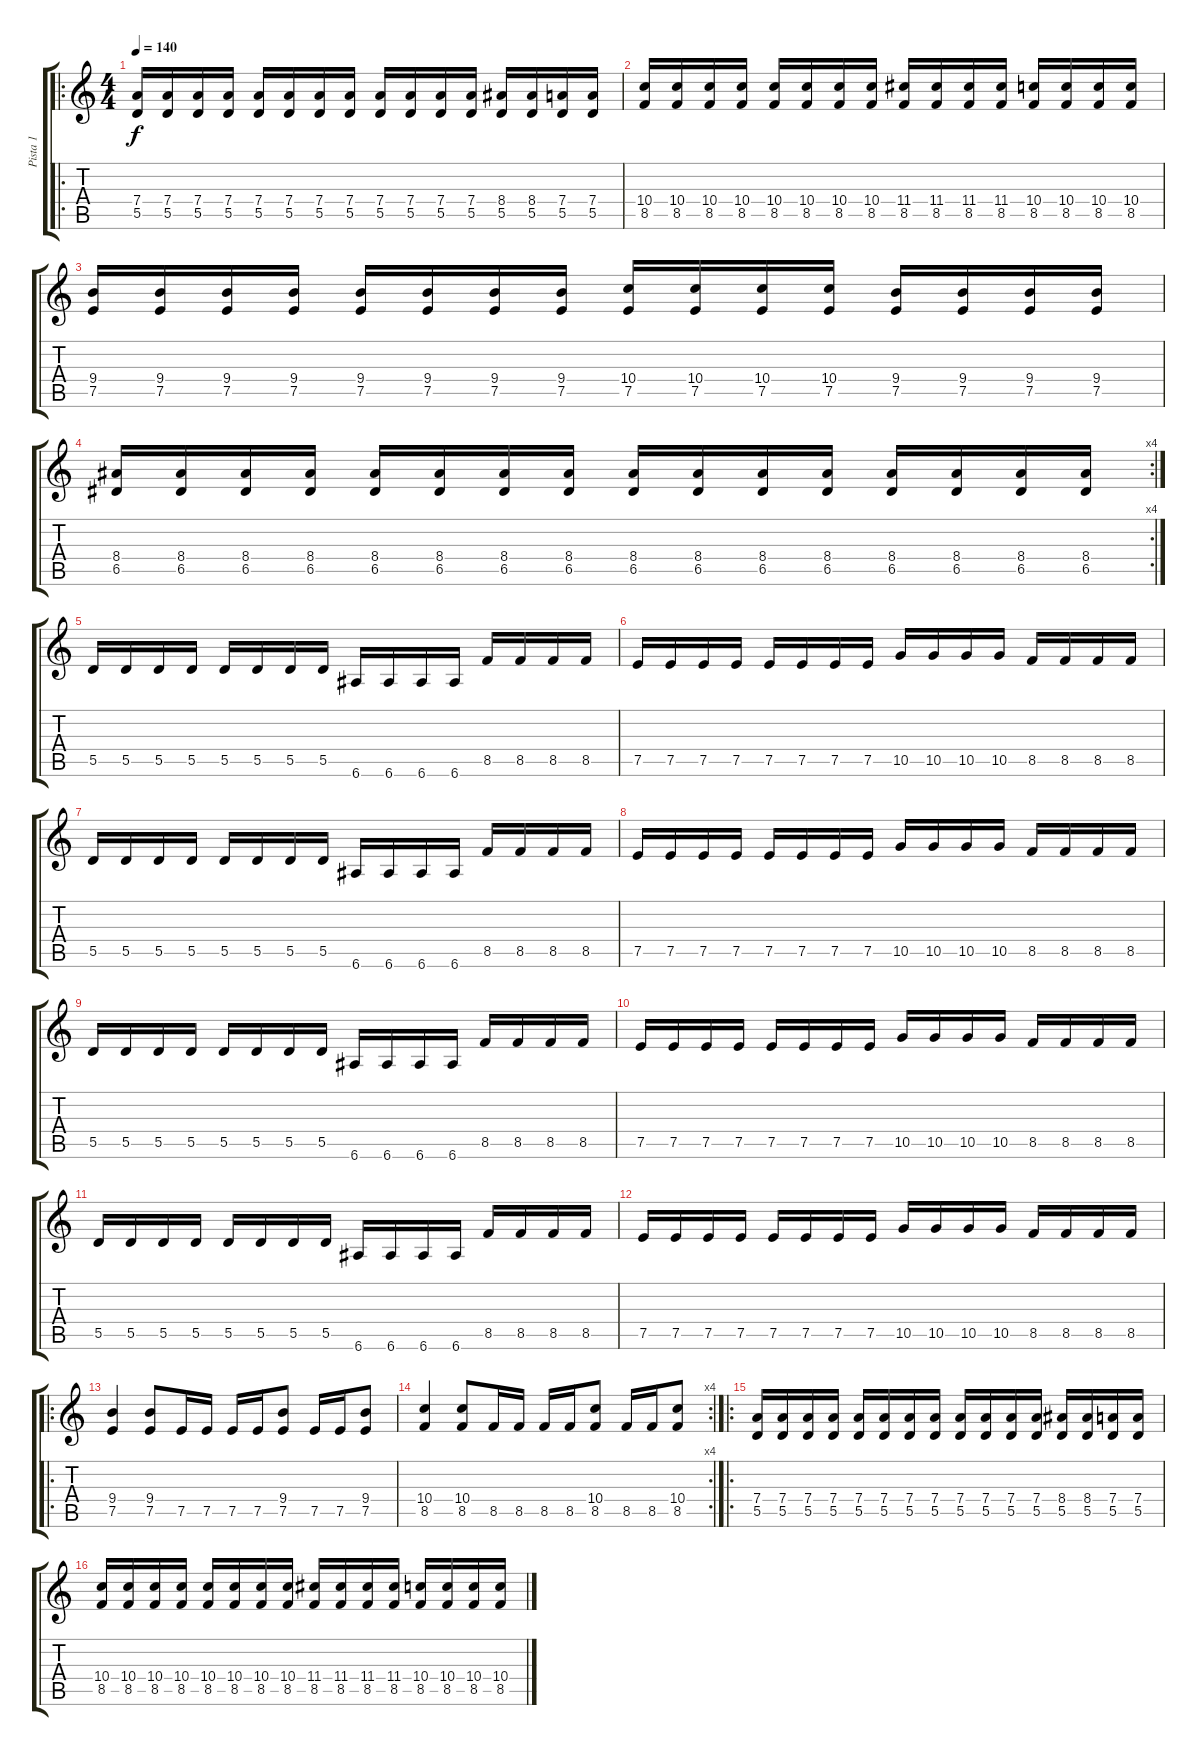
\track ("Pista 1" "Pista 1") {instrument distortionguitar}
\staff {score tabs}
\tuning (E4 B3 G3 D3 A2 E2) {hide}
\ro
\ts (4 4)
\tempo 140
\clef g2
\ks c
(7.4 5.5).16{dy f} (7.4 5.5).16 (7.4 5.5).16 (7.4 5.5).16 (7.4 5.5).16 (7.4 5.5).16 (7.4 5.5).16 (7.4 5.5).16 (7.4 5.5).16 (7.4 5.5).16 (7.4 5.5).16 (7.4 5.5).16 (8.4 5.5).16 (8.4 5.5).16 (7.4 5.5).16 (7.4 5.5).16 |
(10.4 8.5).16 (10.4 8.5).16 (10.4 8.5).16 (10.4 8.5).16 (10.4 8.5).16 (10.4 8.5).16 (10.4 8.5).16 (10.4 8.5).16 (11.4 8.5).16 (11.4 8.5).16 (11.4 8.5).16 (11.4 8.5).16 (10.4 8.5).16 (10.4 8.5).16 (10.4 8.5).16 (10.4 8.5).16 |
(9.4 7.5).16 (9.4 7.5).16 (9.4 7.5).16 (9.4 7.5).16 (9.4 7.5).16 (9.4 7.5).16 (9.4 7.5).16 (9.4 7.5).16 (10.4 7.5).16 (10.4 7.5).16 (10.4 7.5).16 (10.4 7.5).16 (9.4 7.5).16 (9.4 7.5).16 (9.4 7.5).16 (9.4 7.5).16 |
\rc 4
(8.4 6.5).16 (8.4 6.5).16 (8.4 6.5).16 (8.4 6.5).16 (8.4 6.5).16 (8.4 6.5).16 (8.4 6.5).16 (8.4 6.5).16 (8.4 6.5).16 (8.4 6.5).16 (8.4 6.5).16 (8.4 6.5).16 (8.4 6.5).16 (8.4 6.5).16 (8.4 6.5).16 (8.4 6.5).16 |
5.5.16 5.5.16 5.5.16 5.5.16 5.5.16 5.5.16 5.5.16 5.5.16 6.6.16 6.6.16 6.6.16 6.6.16 8.5.16 8.5.16 8.5.16 8.5.16 |
7.5.16 7.5.16 7.5.16 7.5.16 7.5.16 7.5.16 7.5.16 7.5.16 10.5.16 10.5.16 10.5.16 10.5.16 8.5.16 8.5.16 8.5.16 8.5.16 |
5.5.16 5.5.16 5.5.16 5.5.16 5.5.16 5.5.16 5.5.16 5.5.16 6.6.16 6.6.16 6.6.16 6.6.16 8.5.16 8.5.16 8.5.16 8.5.16 |
7.5.16 7.5.16 7.5.16 7.5.16 7.5.16 7.5.16 7.5.16 7.5.16 10.5.16 10.5.16 10.5.16 10.5.16 8.5.16 8.5.16 8.5.16 8.5.16 |
5.5.16 5.5.16 5.5.16 5.5.16 5.5.16 5.5.16 5.5.16 5.5.16 6.6.16 6.6.16 6.6.16 6.6.16 8.5.16 8.5.16 8.5.16 8.5.16 |
7.5.16 7.5.16 7.5.16 7.5.16 7.5.16 7.5.16 7.5.16 7.5.16 10.5.16 10.5.16 10.5.16 10.5.16 8.5.16 8.5.16 8.5.16 8.5.16 |
5.5.16 5.5.16 5.5.16 5.5.16 5.5.16 5.5.16 5.5.16 5.5.16 6.6.16 6.6.16 6.6.16 6.6.16 8.5.16 8.5.16 8.5.16 8.5.16 |
7.5.16 7.5.16 7.5.16 7.5.16 7.5.16 7.5.16 7.5.16 7.5.16 10.5.16 10.5.16 10.5.16 10.5.16 8.5.16 8.5.16 8.5.16 8.5.16 |
\ro
(9.4 7.5).4 (9.4 7.5).8 7.5.16 7.5.16 7.5.16 7.5.16 (9.4 7.5).8 7.5.16 7.5.16 (9.4 7.5).8 |
\rc 4
(10.4 8.5).4 (10.4 8.5).8 8.5.16 8.5.16 8.5.16 8.5.16 (10.4 8.5).8 8.5.16 8.5.16 (10.4 8.5).8 |
\ro
(7.4 5.5).16 (7.4 5.5).16 (7.4 5.5).16 (7.4 5.5).16 (7.4 5.5).16 (7.4 5.5).16 (7.4 5.5).16 (7.4 5.5).16 (7.4 5.5).16 (7.4 5.5).16 (7.4 5.5).16 (7.4 5.5).16 (8.4 5.5).16 (8.4 5.5).16 (7.4 5.5).16 (7.4 5.5).16 |
(10.4 8.5).16 (10.4 8.5).16 (10.4 8.5).16 (10.4 8.5).16 (10.4 8.5).16 (10.4 8.5).16 (10.4 8.5).16 (10.4 8.5).16 (11.4 8.5).16 (11.4 8.5).16 (11.4 8.5).16 (11.4 8.5).16 (10.4 8.5).16 (10.4 8.5).16 (10.4 8.5).16 (10.4 8.5).16
